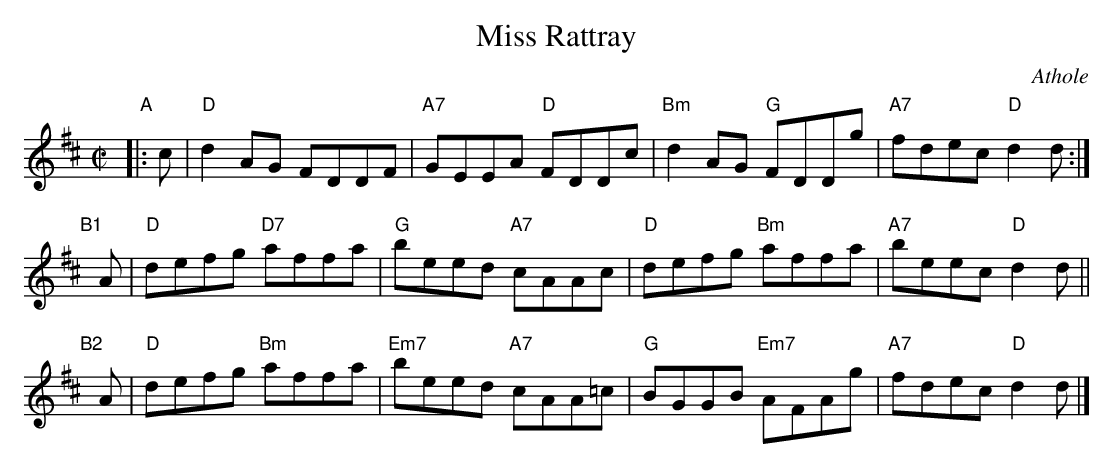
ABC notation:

X:1
T: Miss Rattray
O: Athole
M: C|
L: 1/8
K: D
"A"|: c |\
"D"d2AG FDDF | "A7"GEEA "D"FDDc | "Bm"d2AG "G"FDDg | "A7"fdec "D"d2d :|
"B1"[|] A |\
"D"defg "D7"affa | "G"beed "A7"cAAc | "D"defg "Bm"affa | "A7"beec "D"d2d ||
"B2"[|] A |\
"D"defg "Bm"affa | "Em7"beed "A7"cAA=c | "G"BGGB "Em7"AFAg | "A7"fdec "D"d2d |]
